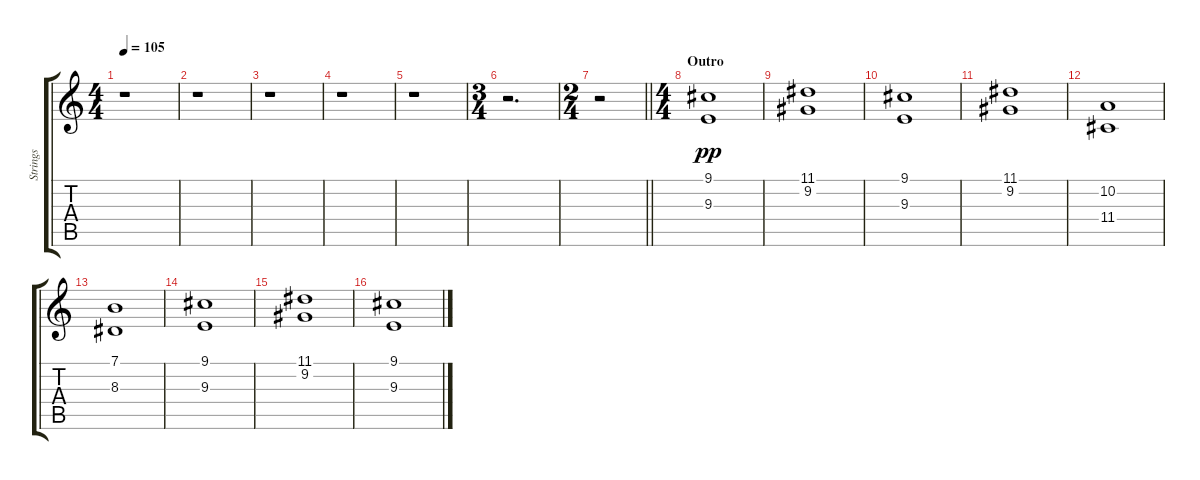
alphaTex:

\track ("Strings " "Strings ") {instrument stringensemble1}
\staff {score tabs}
\tuning (E4 B3 G3 D3 A2 E2) {hide}
\ts (4 4)
\tempo 105
\clef g2
\ks c
r.1{dy pp} |
r.1 |
r.1 |
r.1 |
r.1 |
\ts (3 4)
r.2{d} |
\ts (2 4)
\barLineRight lightlight
r.2 |
\ts (4 4)
\section ("" "Outro")
(9.1 9.3).1 |
(11.1 9.2).1 |
(9.1 9.3).1 |
(11.1 9.2).1 |
(10.2 11.4).1 |
(7.1 8.3).1 |
(9.1 9.3).1 |
(11.1 9.2).1 |
(9.1 9.3).1
